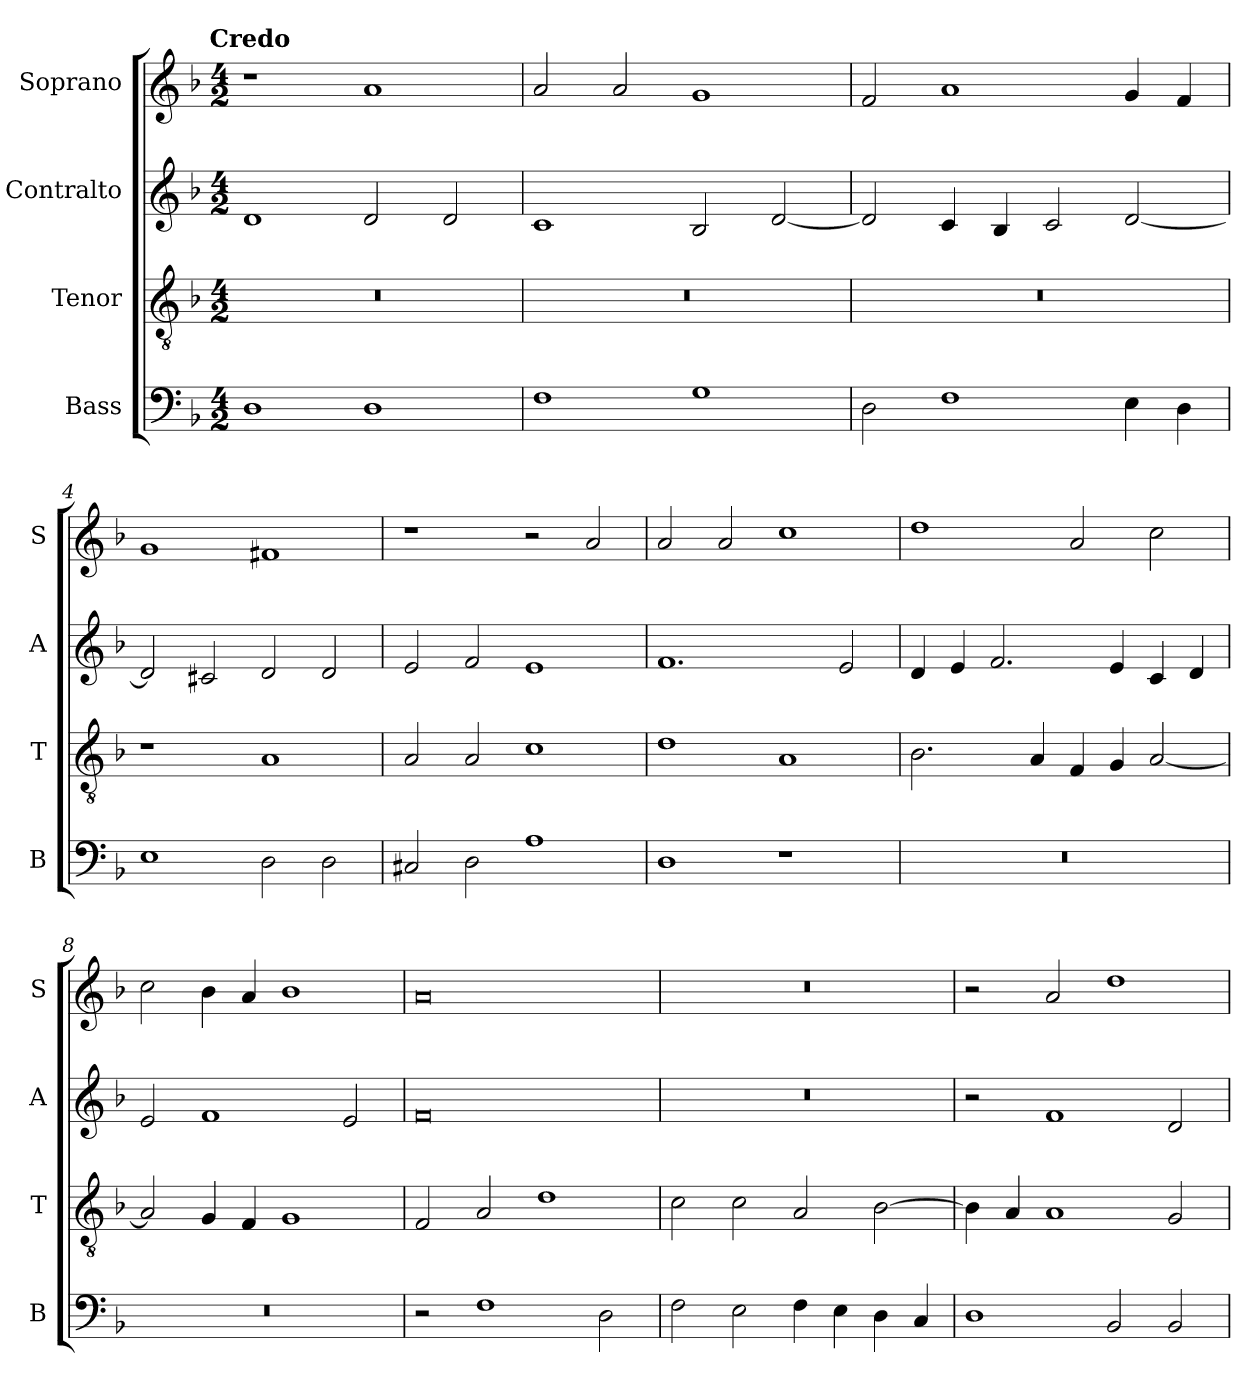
**kern	**kern	**kern	**kern
*part4	*part3	*part2	*part1
*staff4	*staff3	*staff2	*staff1
*I"Bass	*I"Tenor	*I"Contralto	*I"Soprano
*I'B	*I'T	*I'A	*I'S
*clefF4	*clefGv2	*clefG2	*clefG2
*k[b-]	*k[b-]	*k[b-]	*k[b-]
*G:dor	*G:dor	*G:dor	*G:dor
!!LO:TX:omd:t=Credo
*M4/2	*M4/2	*M4/2	*M4/2
=1	=1	=1	=1
1D	0r	1d	1r
1D	.	2d	1a
.	.	2d	.
=2	=2	=2	=2
1F	0r	1c	2a
.	.	.	2a
1G	.	2B-	1g
.	.	[2d	.
=3	=3	=3	=3
2D	0r	2d]	2f
1F	.	4c	1a
.	.	4B-	.
.	.	2c	.
4E	.	[2d	4g
4D	.	.	4f
=4	=4	=4	=4
1E	1r	2d]	1g
.	.	2c#X	.
2D	1A	2d	1f#X
2D	.	2d	.
=5	=5	=5	=5
2C#X	2A	2e	1r
2D	2A	2f	.
1A	1c	1e	2r
.	.	.	2a
=6	=6	=6	=6
1D	1d	1.f	2a
.	.	.	2a
1r	1A	.	1cc
.	.	2e	.
=7	=7	=7	=7
0r	2.B-	4d	1dd
.	.	4e	.
.	.	2.f	.
.	4A	.	.
.	4F	.	2a
.	4G	4e	.
.	[2A	4c	2cc
.	.	4d	.
=8	=8	=8	=8
0r	2A]	2e	2cc
.	4G	1f	4b-
.	4F	.	4a
.	1G	.	1b-
.	.	2e	.
=9	=9	=9	=9
2r	2F	0f	0a
1F	2A	.	.
.	1d	.	.
2D	.	.	.
=10	=10	=10	=10
2F	2c	0r	0r
2E	2c	.	.
4F	2A	.	.
4E	.	.	.
4D	[2B-	.	.
4C	.	.	.
=11	=11	=11	=11
1D	4B-]	2r	2r
.	4A	.	.
.	1A	1f	2a
2BB-	.	.	1dd
2BB-	2G	2d	.
=	=	=	=
*-	*-	*-	*-
